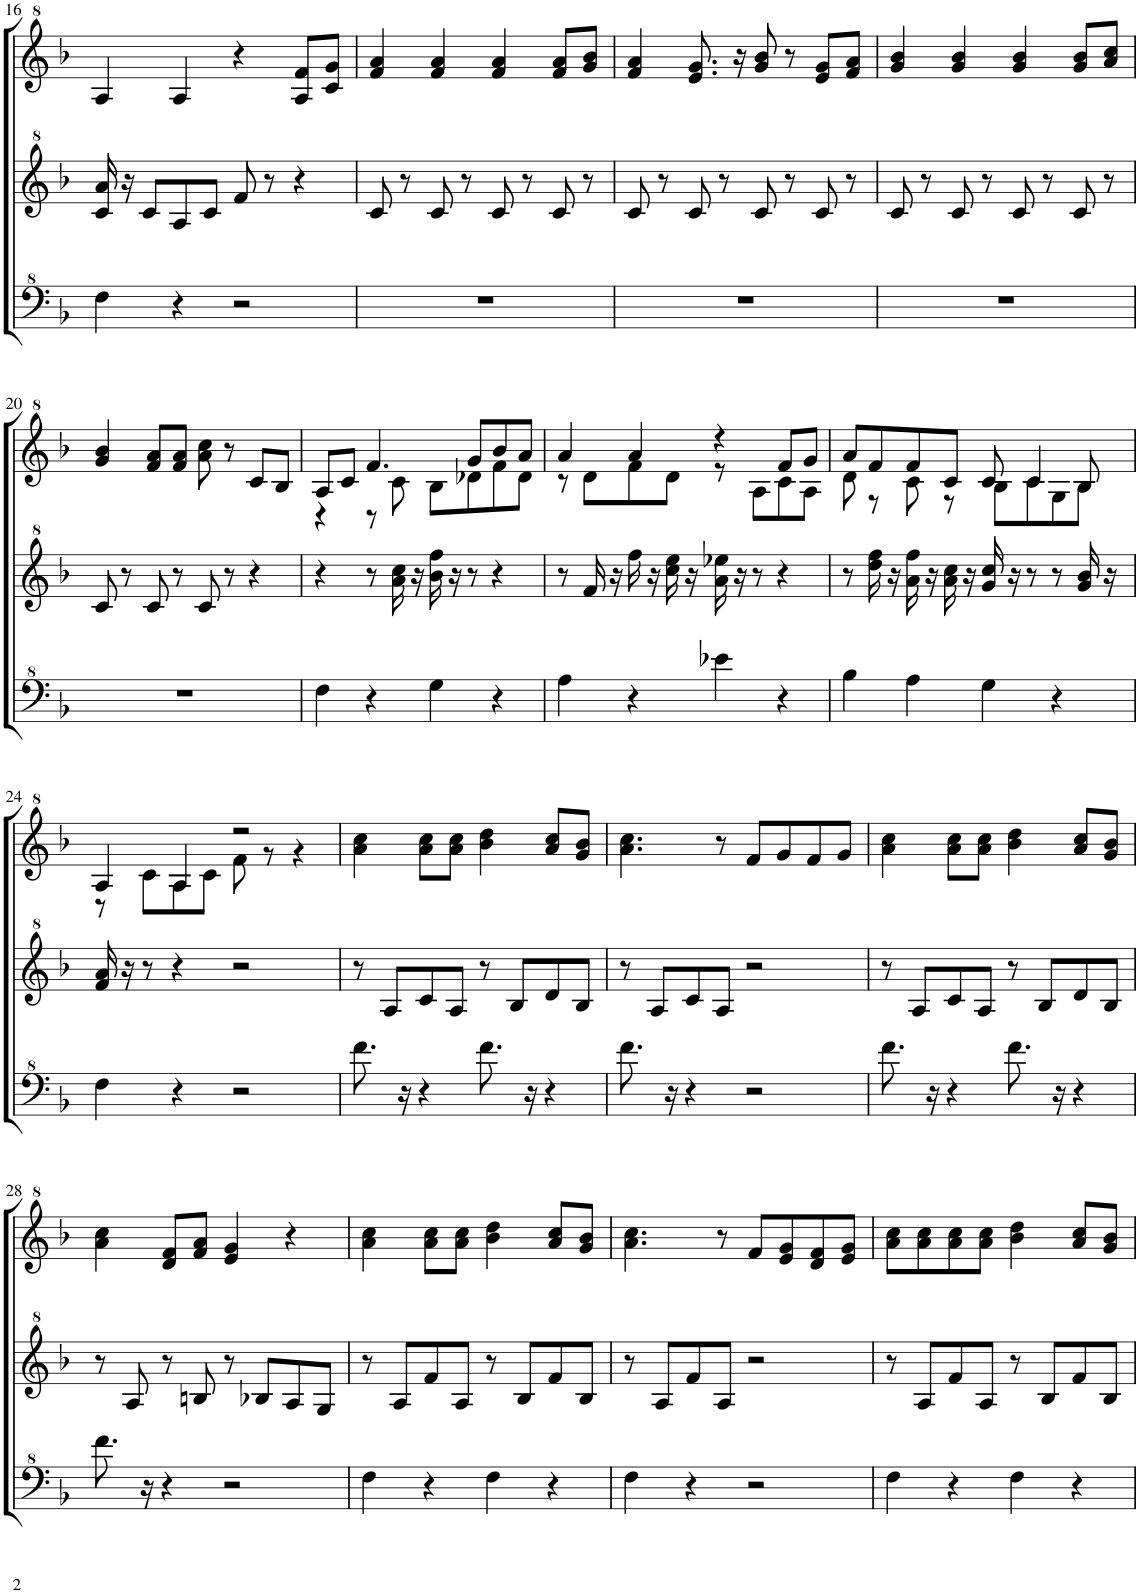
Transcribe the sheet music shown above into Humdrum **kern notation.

**kern	**kern	**kern
*part3	*part2	*part1
*staff3	*staff2	*staff1
*I"パンフルート	*I"パンフルート	*I"パンフルート
!!LO:PB:g=z
*clefF^4	*clefG^2	*clefG^2
*k[b-]	*k[b-]	*k[b-]
*M4/4	*M4/4	*M4/4
=16	=16	=16
4f\	16cc/ 16aa/	4a/
.	16r	.
.	8cc/L	.
4r	8a/	4a/
.	8cc/J	.
2r	8ff/	4r
.	8r	.
.	4r	8a/ 8ff/L
.	.	8cc/ 8gg/J
=17	=17	=17
1r	8cc/	4ff/ 4aa/
.	8r	.
.	8cc/	4ff/ 4aa/
.	8r	.
.	8cc/	4ff/ 4aa/
.	8r	.
.	8cc/	8ff/ 8aa/L
.	8r	8gg/ 8bb-/J
=18	=18	=18
1r	8cc/	4ff/ 4aa/
.	8r	.
.	8cc/	8.ee/ 8.gg/
.	8r	.
.	.	16r
.	8cc/	8gg/ 8bb-/
.	8r	8r
.	8cc/	8ee/ 8gg/L
.	8r	8ff/ 8aa/J
=19	=19	=19
1r	8cc/	4gg/ 4bb-/
.	8r	.
.	8cc/	4gg/ 4bb-/
.	8r	.
.	8cc/	4gg/ 4bb-/
.	8r	.
.	8cc/	8gg/ 8bb-/L
.	8r	8aa/ 8ccc/J
!!LO:LB:g=z
=20	=20	=20
1r	8cc/	4gg/ 4bb-/
.	8r	.
.	8cc/	8ff/ 8aa/L
.	8r	8ff/ 8aa/J
.	8cc/	8aa\ 8ccc\
.	8r	8r
.	4r	8cc/L
.	.	8b-/J
=21	=21	=21
*	*	*^
4f\	4r	8a/L	4r
.	.	8cc/J	.
4r	8r	4.ff/	8r
.	16aa\ 16ccc\	.	8cc\
.	16r	.	.
4g\	16bb-\ 16fff\	.	8b-\L
.	16r	.	.
.	8r	8gg/L	8dd-X\
4r	4r	8bb-/	8ff\
.	.	8aa/J	8dd-\J
=22	=22	=22	=22
4a\	8r	4aa/	8r
.	16ff/	.	8dd\L
.	16r	.	.
4r	16fff\	4aa/	8ff\
.	16r	.	.
.	16ccc\ 16eee\	.	8dd\J
.	16r	.	.
4ee-X\	16aa\ 16eee-X\	4r	8r
.	16r	.	.
.	8r	.	8a\L
4r	4r	8ff/L	8cc\
.	.	8gg/J	8a\J
=23	=23	=23	=23
4b-\	8r	8aa/L	8dd\
.	16ddd\ 16fff\	8ff/	8r
.	16r	.	.
4a\	16aa\ 16fff\	8ff/	8cc\
.	16r	.	.
.	16aa\ 16ccc\	8cc/J	8r
.	16r	.	.
4g\	16gg/ 16ccc/	8cc/	8b-\L
.	16r	.	.
.	8r	4cc/	8cc\
4r	8r	.	8g\
.	16gg/ 16bb-/	8b-/	8b-\J
.	16r	.	.
!!LO:LB:g=z	!!
=24	=24	=24	=24
4f\	16ff/ 16aa/	4a/	8r
.	16r	.	.
.	8r	.	8cc\L
4r	4r	4a/	8a\
.	.	.	8cc\J
2r	2r	2r	8ff\
.	.	.	8r
.	.	.	4r
*	*	*v	*v
=25	=25	=25
8.ff\	8r	4aa\ 4ccc\
.	8a/L	.
16r	.	.
4r	8cc/	8aa\ 8ccc\L
.	8a/J	8aa\ 8ccc\J
8.ff\	8r	4bb-\ 4ddd\
.	8b-/L	.
16r	.	.
4r	8dd/	8aa/ 8ccc/L
.	8b-/J	8gg/ 8bb-/J
=26	=26	=26
8.ff\	8r	4.aa\ 4.ccc\
.	8a/L	.
16r	.	.
4r	8cc/	.
.	8a/J	8r
2r	2r	8ff/L
.	.	8gg/
.	.	8ff/
.	.	8gg/J
=27	=27	=27
8.ff\	8r	4aa\ 4ccc\
.	8a/L	.
16r	.	.
4r	8cc/	8aa\ 8ccc\L
.	8a/J	8aa\ 8ccc\J
8.ff\	8r	4bb-\ 4ddd\
.	8b-/L	.
16r	.	.
4r	8dd/	8aa/ 8ccc/L
.	8b-/J	8gg/ 8bb-/J
!!LO:LB:g=z
=28	=28	=28
8.ff\	8r	4aa\ 4ccc\
.	8a/	.
16r	.	.
4r	8r	8dd/ 8ff/L
.	8bn/	8ff/ 8aa/J
2r	8r	4ee/ 4gg/
.	8b-X/L	.
.	8a/	4r
.	8g/J	.
=29	=29	=29
4f\	8r	4aa\ 4ccc\
.	8a/L	.
4r	8ff/	8aa\ 8ccc\L
.	8a/J	8aa\ 8ccc\J
4f\	8r	4bb-\ 4ddd\
.	8b-/L	.
4r	8ff/	8aa/ 8ccc/L
.	8b-/J	8gg/ 8bb-/J
=30	=30	=30
4f\	8r	4.aa\ 4.ccc\
.	8a/L	.
4r	8ff/	.
.	8a/J	8r
2r	2r	8ff/L
.	.	8ee/ 8gg/
.	.	8dd/ 8ff/
.	.	8ee/ 8gg/J
=31	=31	=31
4f\	8r	8aa\ 8ccc\L
.	8a/L	8aa\ 8ccc\
4r	8ff/	8aa\ 8ccc\
.	8a/J	8aa\ 8ccc\J
4f\	8r	4bb-\ 4ddd\
.	8b-/L	.
4r	8ff/	8aa/ 8ccc/L
.	8b-/J	8gg/ 8bb-/J
=	=	=
*-	*-	*-
